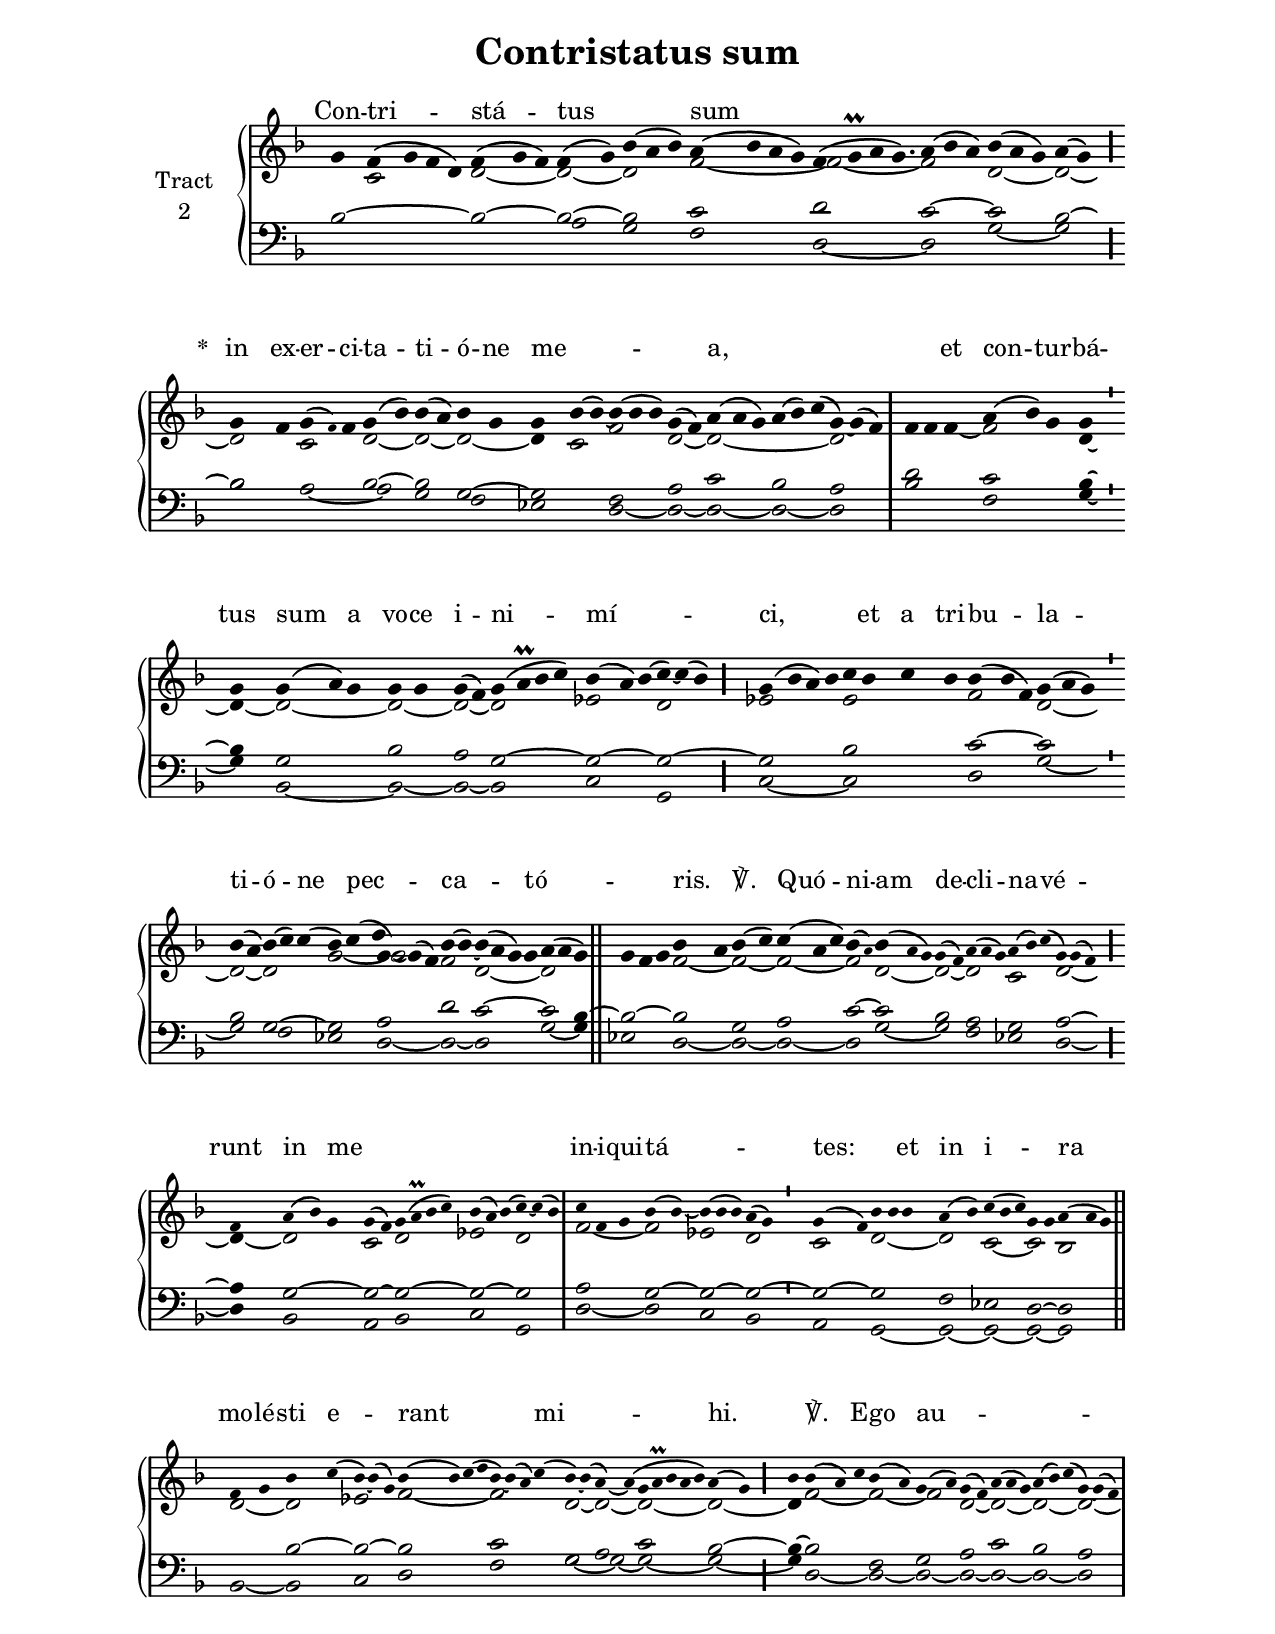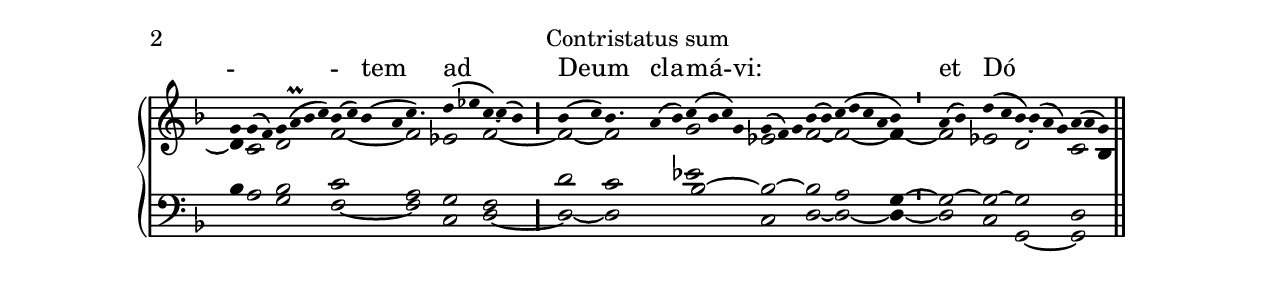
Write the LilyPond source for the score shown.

\version "2.18"
\include "gregorian.ly"
\include "noh2.ily"


%Page reference: page iii.382
%(volume.page)

global = {
 \key g \dorian
 \cadenzaOn 
}

\header {
  title = \markup \center-column {"Contristatus sum" \vspace #1 }
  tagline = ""
  composer = ""
}

\paper {
 #(include-special-characters)
  oddHeaderMarkup = \markup \fill-line {
    \line {}
    \center-column {
      \on-the-fly #first-page     " "
      \on-the-fly #not-first-page "Contristatus sum"
    }
    \line { \on-the-fly #print-page-number-check-first \fromproperty #'page:page-number-string }
  }
  evenHeaderMarkup = \markup \fill-line {
    \line { \on-the-fly #print-page-number-check-first \fromproperty #'page:page-number-string }
    \center-column { "Contristatus sum" }
    \line {}
  }
}

chantText = \lyricmode {
Con -- tri -- stá -- tus _ sum _ _ _ _ 
\set stanza = " * " 
in ex -- er -- ci -- ta -- ti -- ó -- ne me -- _ _ a, _ _ _ _ 
et con -- tur -- bá -- tus sum a vo -- ce i -- ni -- mí -- _ ci, _ _ 
et a tri -- bu -- la -- ti -- ó -- ne pec -- ca -- tó -- _ _ _ _ ris. _ ℣. 
Quó -- ni -- am de -- cli -- na -- vé -- runt in me _ _ _ _ 
in -- i -- qui -- tá -- _ tes: _ _ 
et in i -- _ _ ra mo -- lé -- sti e -- rant _ mi -- hi. _ ℣. 
E -- go au -- _ _ _ _ _ _ _ _ tem 
ad De -- um cla -- má -- vi: _ _ _ _ 
et Dó -- _ mi -- nus _ _ 
\set stanza = " * " 
sal -- vá -- _ _ bit me. _ _ _ _ _ _ }

chantMusic = {
\tieDown   g'4 f'4 ( g'4 f'4 d'4) f'4 ( g'4 f'4) f'4 ( g'4) bes'4 ( a'4 bes'4) a'4 ( bes'4 a'4 g'4) f'4 ( g'\prall a'4 g'4.) a'4 ( bes'4 a'4) bes'4 ( a'4 g'4) a'4 ( g'4) \divisioMaior
 g'4 f'4 g'4 ( \once \tweak #'font-size #-4 f' ) f'4 g'4 ( bes'4) bes'4 ( a'4) bes'4 g'4 g'4 bes'4 ( bes'4) ~ bes'4 ( bes'4 bes'4) g'4 ( f'4) a'4 ( a'4 g'4) a'4 ( bes'4) c''4 ( g'4) ~ g'4 ( f'4) \divisioMaxima
 f'4 f'4 f'4 a'4 ( bes'4) g'4 g'4 \divisioMinima
 g'4 g'4 ( a'4) g'4 g'4 g'4 g'4 ( f'4) g'4 ( a'\prall bes'4 c''4) bes'4 ( a'4) bes'4 ( c''4) ~ c''4 ( bes'4) \divisioMaior
 g'4 ( bes'4 a'4) bes'4 c''4 bes'4 c''4 bes'4 bes'4 ( bes'4 f'4) g'4 ( a'4 g'4) \divisioMinima
 bes'4 ( a'4) bes'4 ( c''4) c''4 ( bes'4) c''4 ( d''4 g'4) ~ g'4 ( f'4) bes'4 ( bes'4) ~ bes'4 ( a'4 g'4) g'4 a'4 ( a'4 g'4) \finalis
 g'4 f'4 g'4 bes'4 a'4 bes'4 ( c''4) c''4 ( a'4 c''4) bes'4 ( \once \tweak #'font-size #-4 a' ) bes'4 ( \tiny a' g' 4) g'4 ( f'4) a'4 ( a'4 g'4) a'4 ( bes'4) c''4 ( g'4) ~ g'4 ( f'4) \divisioMaior
 f'4 a'4 ( bes'4) g'4 g'4 ( f'4) g'4 ( a'\prall bes'4 c''4) bes'4 ( a'4) bes'4 ( c''4) ~ c''4 ( bes'4) \divisioMaxima
 c''4 f'4 g'4 bes'4 ( bes'4) ~ bes'4 ( bes'4 bes'4) a'4 ( g'4) \divisioMinima
 g'4 ( f'4) bes'4 bes'4 bes'4 a'4 ( bes'4) c''4 ( bes'4 c''4) g'4 g'4 a'4 ( a'4 g'4) \finalis
 f'4 g'4 bes'4 c''4 ( bes'4) ~ bes'4 ( g'4) bes'4 ( bes'4) c''4 ( d''4 bes'4) ~ bes'4 ( a'4) c''4 ( bes'4) ~ bes'4 ( a'4) ~ a'4 ( g'4 a'\prall bes'4 a'4 bes'4) a'4 ( g'4) \divisioMaior
 bes'4 bes'4 ( a'4) c''4 bes'4 ( a'4) g'4 ( a'4) g'4 ( f'4) a'4 ( a'4 g'4) a'4 ( bes'4) c''4 ( g'4) ~ g'4 ( f'4) \divisioMaxima
 g'4 g'4 ( f'4) g'4 ( a'\prall bes'4 c''4) bes'4 ( c''4)  bes'4 ( a'4 c''4.) d''4 ( ees''4 c''4) ~ c''4 ( bes'4) \divisioMaior
 bes'4 ( c''4) bes'4. a'4 ( bes'4) c''4 ( bes'4 c''4) g'4 g'4 ( f'4) g'4 bes'4 ( bes'4) c''4 ( d''4 c''4 a'4 bes'4) \divisioMinima
 a'4 ( bes'4) d''4 ( c''4 bes'4) ~ bes'4 ( a'4 g'4) a'4 ( a'4 g'4) \finalis

}

altoMusic = {
r4 c'2*4/2 d'2*3/2 ~ d'2 ~ d'2*3/2 f'2*4/2 ~ f'2*9/4 ~ f'2*3/2 d'2*3/2 ~ d'2 ~ \divisioMaior
d'2 c'2*3/2 d'2 ~ d'2 ~ d'2 ~ d'4 c'2 f'2*3/2 d'2 ~ d'2*6/2 ~ d'2*3/2 \divisioMaxima
r2 f'4 ~ f'2*3/2 d'4 ~ \divisioMinima
d'4 ~ d'2*3/2 ~ d'2 ~ d'2 ~ d'2*4/2 ees'2*3/2 d'2*3/2 \divisioMaior
ees'2*4/2 e'2*4/2 f'2*3/2 d'2*3/2 ~ \divisioMinima
d'2 ~ d'2*3/2 g'2*3/2 ~ g'2*3/2 f'2 d'2*4/2 ~ d'2*3/2 \finalis
r2*3/2 f'2 ~ f'2 ~ f'2*3/2 ~ f'2 d'2*3/2 ~ d'2 ~ d'2*3/2 c'2*3/2 d'2*3/2 ~ \divisioMaior
d'4 ~ d'2*3/2 c'2 d'2*4/2 ees'2*3/2 d'2*3/2 \divisioMaxima
f'2*3/2 ~ f'2 ees'2*3/2 d'2 \divisioMinima
c'2 d'2*3/2 ~ d'2 c'2*3/2 ~ c'2 bes2*3/2 \finalis
d'2 ~ d'2 ees'2*3/2 f'2*4/2 ~ f'2*4/2 d'2 ~ d'2 ~ d'2*5/2 ~ d'2 ~ \divisioMaior
d'4 f'2*3/2 ~ f'2 ~ f'2 d'2 ~ d'2*3/2 ~ d'2*3/2 ~ d'2*3/2 ~ \divisioMaxima
d'4 c'2 d'2*4/2 f'2*4/2 ~ f'2*3/4 ees'2 f'2*3/2 ~ \divisioMaior
f'2 ~ f'2*7/4 g'2*4/2 ees'2*3/2 f'2 ~ f'2*4/2 ~ f'4 ~ \divisioMinima
f'2 ees'2 d'2*4/2 c'2 bes4 \finalis
}

tenorMusic = {
bes2*5/2 ~ bes2*3/2 ~ bes2 ~ bes2*3/2 c'2*4/2 d'2*9/4 c'2*3/2 ~ c'2*3/2 bes2 ~ \divisioMaior
bes2 r2*3/2 bes2 ~ bes2 g2 ~ g2*3/2 f2*3/2 a2 c'2*3/2 bes2*3/2 a2*3/2 \divisioMaxima
d'2*3/2 c'2*3/2 bes4 ~ \divisioMinima
bes4 g2*3/2 bes2 a2 g2*4/2 ~ g2*3/2 ~ g2*3/2 ~ \divisioMaior
g2*4/2 bes2*4/2 c'2*3/2 ~ c'2*3/2 \divisioMinima
bes2 g2*3/2 ~ g2*3/2 a2*3/2 d'2 c'2*4/2 ~ c'2 bes4 ~ \finalis
bes2*3/2 ~ bes2 g2 a2*3/2 c'2 ~ c'2*3/2 bes2 a2*3/2 g2*3/2 a2*3/2 ~ \divisioMaior
a4 g2*3/2 ~ g2 ~ g2*4/2 ~ g2*3/2 ~ g2*3/2 \divisioMaxima
a2*3/2 g2 ~ g2*3/2 ~ g2 ~ \divisioMinima
g2 ~ g2*3/2 f2 ees2*3/2 d2 ~ d2*3/2 \finalis
r2 bes2 ~ bes2*3/2 ~ bes2*4/2 c'2*4/2 g2 a2 c'2*5/2 bes2 ~ \divisioMaior
bes4 ~ bes2*3/2 f2 g2 a2 c'2*3/2 bes2*3/2 a2*3/2 \divisioMaxima
bes4 a2 bes2*4/2 c'2*4/2 a2*3/4 g2 f2*3/2 \divisioMaior
d'2 c'2*7/4 bes2*4/2 ~ bes2*3/2 ~ bes2 a2*4/2 g4 ~ \divisioMinima
g2 ~ g2 ~ g2*4/2 d2*3/2 \finalis
}

bassMusic = {
r2*8/2 a2 g2*3/2 f2*4/2 d2*9/4 ~ d2*3/2 g2*3/2 ~ g2 \divisioMaior
bes2 a2*3/2 ~ a2 g2 f2 ees2*3/2 d2*3/2 ~ d2 ~ d2*3/2 ~ d2*3/2 ~ d2*3/2 \divisioMaxima
bes2*3/2 f2*3/2 g4 ~ \divisioMinima
g4 bes,2*3/2 ~ bes,2 ~ bes,2 ~ bes,2*4/2 c2*3/2 g,2*3/2 \divisioMaior
c2*4/2 ~ c2*4/2 d2*3/2 g2*3/2 ~ \divisioMinima
g2 f2*3/2 ees2*3/2 d2*3/2 ~ d2 ~ d2*4/2 g2 ~ g4 \finalis
ees2*3/2 d2 ~ d2 ~ d2*3/2 ~ d2 g2*3/2 ~ g2 f2*3/2 ees2*3/2 d2*3/2 ~ \divisioMaior
d4 bes,2*3/2 a,2 bes,2*4/2 c2*3/2 g,2*3/2 \divisioMaxima
d2*3/2 ~ d2 c2*3/2 bes,2 \divisioMinima
a,2 g,2*3/2 ~ g,2 ~ g,2*3/2 ~ g,2 ~ g,2*3/2 \finalis
bes,2 ~ bes,2 c2*3/2 d2*4/2 f2*4/2 g2 ~ g2 ~ g2*5/2 ~ g2 ~ \divisioMaior
g4 d2*3/2 ~ d2 ~ d2 ~ d2 ~ d2*3/2 ~ d2*3/2 ~ d2*3/2 \divisioMaxima
r2*3/2 g2*4/2 f2*4/2 ~ f2*3/4 c2 d2*3/2 ~ \divisioMaior
d2 ~ d2*7/4 ees'2*4/2 c2*3/2 d2 ~ d2*4/2 ~ d4 ~ \divisioMinima
d2 c2 g,2*4/2 ~ g,2*3/2 \finalis
}

voiceLines = {
\voiceLineStyle


}

\score{
  <<
    \new GrandStaff <<
      \set GrandStaff.autoBeaming = ##f
      \set GrandStaff.instrumentName = \markup \center-column {
        "Tract"
        "2"
      }
      \new Staff = up <<
        \new Voice = "chant" {
          \voiceOne \global \chantMusic
        }
        \new Voice {
          \voiceTwo \global \altoMusic
        }
      >>

      \new Staff = down <<
        \clef bass
        \new Voice {
          \voiceOne \global \tenorMusic
        }
        \new Voice {
          \voiceTwo \global \bassMusic
        }
	\new Voice {
        \voiceThree \global \voiceLines
        }
      >>
    >>
    \new Lyrics \lyricsto chant {
      \chantText
    }
  >>
  \layout{
  }
  \midi{
    \tempo 4 = 125
  }
}
